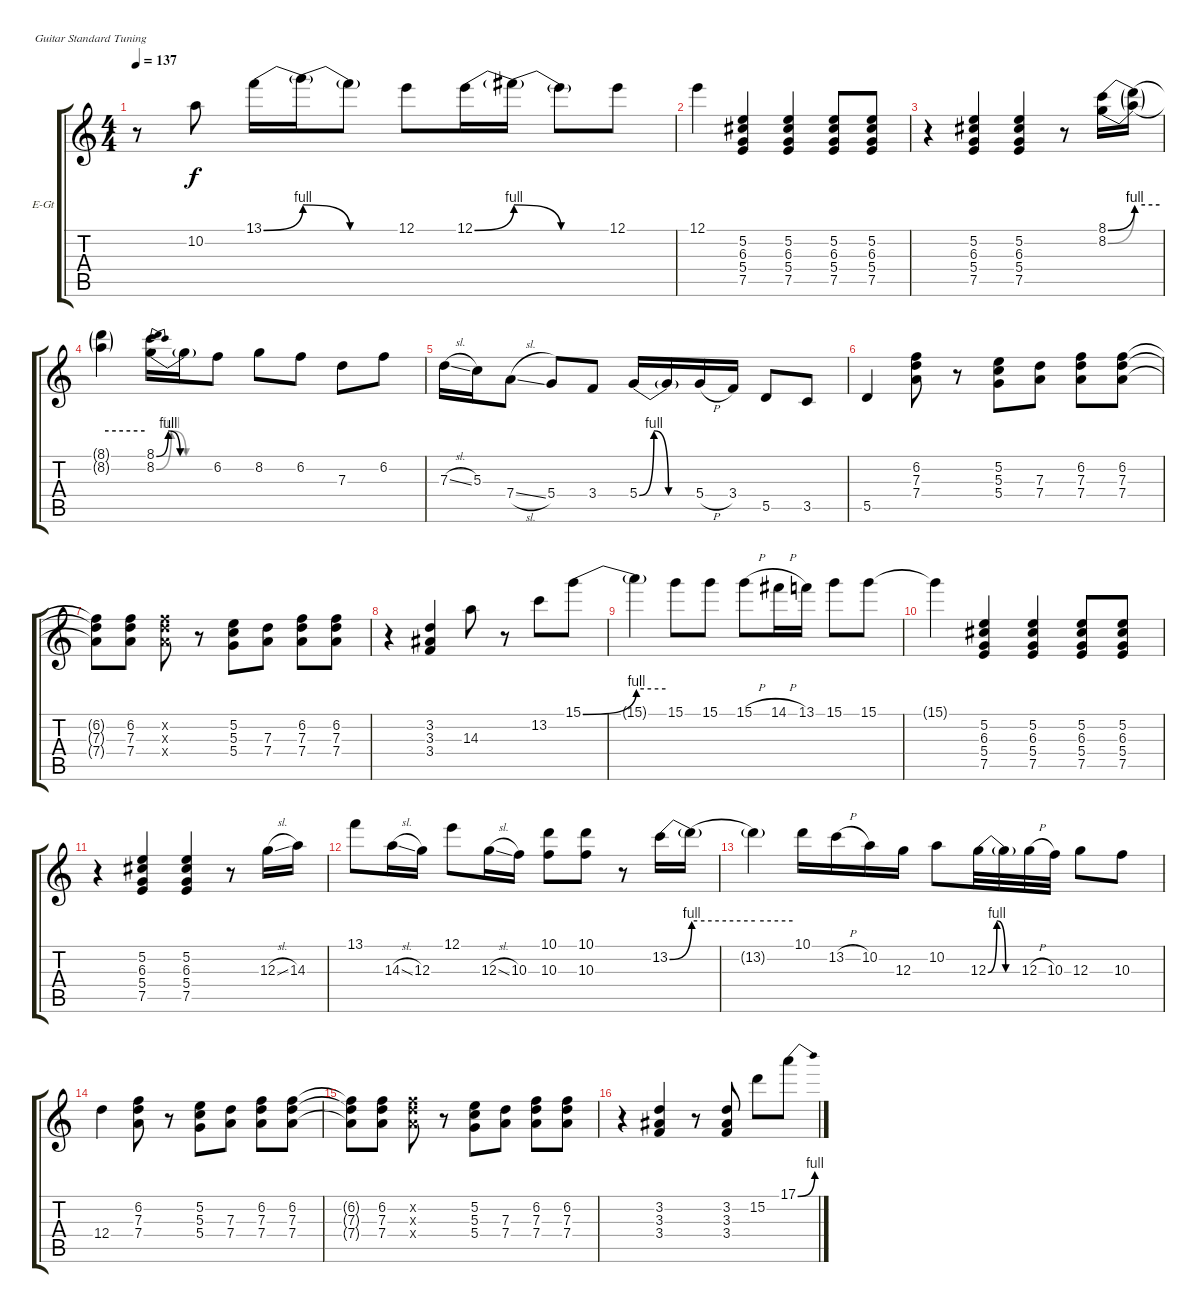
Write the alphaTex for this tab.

\bracketExtendMode groupsimilarinstruments
\firstSystemTrackNameOrientation horizontal
\otherSystemsTrackNameOrientation horizontal
\track ("Æ®·¢ 1" "E-Gt") {instrument overdrivenguitar}
\staff {score tabs}
\tuning (E4 B3 G3 D3 A2 E2)
\ts (4 4)
\tempo 137
\clef g2
\ks c
r.8{dy f} 10.2.8 13.1{be (bend 0 0 60 4)}.16 13.1{be (release 0 4 60 0) t}.16 13.1{be (hold 0 0 60 0) t}.8 12.1.8 12.1{be (bend 0 0 60 4)}.16 12.1{be (release 0 4 60 0) t}.16 12.1{be (hold 0 0 60 0) t}.8 12.1.8 |
12.1.4 (5.2 6.3 5.4 7.5).4 (5.2 6.3 5.4 7.5).4 (5.2 6.3 5.4 7.5).8 (5.2 6.3 5.4 7.5).8 |
r.4 (5.2 6.3 5.4 7.5).4 (5.2 6.3 5.4 7.5).4 r.8 (8.1{be (bend 0 0 60 4)} 8.2{be (bend 0 0 60 4)}).16 (8.1{be (hold 0 4 60 4) t} 8.2{be (hold 0 4 60 4) t}).16 |
(8.1{be (hold 0 4 60 4) t} 8.2{be (hold 0 4 60 4) t}).4 (8.1{be (bendrelease 0 0 30 4 30 4 60 0)} 8.2{be (bendrelease 0 0 30 4 30 4 60 0)}).16 8.2{be (hold 0 0 60 0) t}.16 6.2.8 8.2.8 6.2.8 7.3.8 6.2.8 |
7.3{sl}.16 5.3.16 7.4{sl}.8 5.4.8 3.4.8 5.4{be (bendrelease 0 0 30 4 30 4 60 0)}.16 5.4{be (hold 0 0 60 0) t}.16 5.4{h}.16 3.4.16 5.5.8 3.5.8 |
5.5.4 (6.2 7.3 7.4).8 r.8 (5.2 5.3 5.4).8 (7.3 7.4).8 (6.2 7.3 7.4).8 (6.2 7.3 7.4).8 |
(6.2{t} 7.3{t} 7.4{t}).8 (6.2 7.3 7.4).8 (6.2{x} 7.3{x} 7.4{x}).8 r.8 (5.2 5.3 5.4).8 (7.3 7.4).8 (6.2 7.3 7.4).8 (6.2 7.3 7.4).8 |
r.4 (3.2 3.3 3.4).4 14.3.8 r.8 13.2.8 15.1{be (bend 0 0 60 4)}.8 |
15.1{be (hold 0 4 60 4) t}.4 15.1.8 15.1.8 15.1{h}.8 14.1{h}.16 13.1.16 15.1.8 15.1.8 |
15.1{t}.4 (5.2 6.3 5.4 7.5).4 (5.2 6.3 5.4 7.5).4 (5.2 6.3 5.4 7.5).8 (5.2 6.3 5.4 7.5).8 |
r.4 (5.2 6.3 5.4 7.5).4 (5.2 6.3 5.4 7.5).4 r.8 12.3{sl}.16 14.3.16 |
13.1.8 14.3{sl}.16 12.3.16 12.1.8 12.3{sl}.16 10.3.16 (10.1 10.3).8 (10.1 10.3).8 r.8 13.2{be (bend 0 0 60 4)}.16 13.2{be (hold 0 4 60 4) t}.16 |
13.2{be (hold 0 4 60 4) t}.4 10.1.16 13.2{h}.16 10.2.16 12.3.16 10.2.8 12.3{be (bendrelease 0 0 30 4 30 4 60 0)}.32 12.3{be (hold 0 0 60 0) t}.32 12.3{h}.32 10.3.32 12.3.8 10.3.8 |
12.4.4 (6.2 7.3 7.4).8 r.8 (5.2 5.3 5.4).8 (7.3 7.4).8 (6.2 7.3 7.4).8 (6.2 7.3 7.4).8 |
(6.2{t} 7.3{t} 7.4{t}).8 (6.2 7.3 7.4).8 (6.2{x} 7.3{x} 7.4{x}).8 r.8 (5.2 5.3 5.4).8 (7.3 7.4).8 (6.2 7.3 7.4).8 (6.2 7.3 7.4).8 |
r.4 (3.2 3.3 3.4).4 r.8 (3.2 3.3 3.4).8 15.2.8 17.1{be (bend 0 0 60 4)}.8
